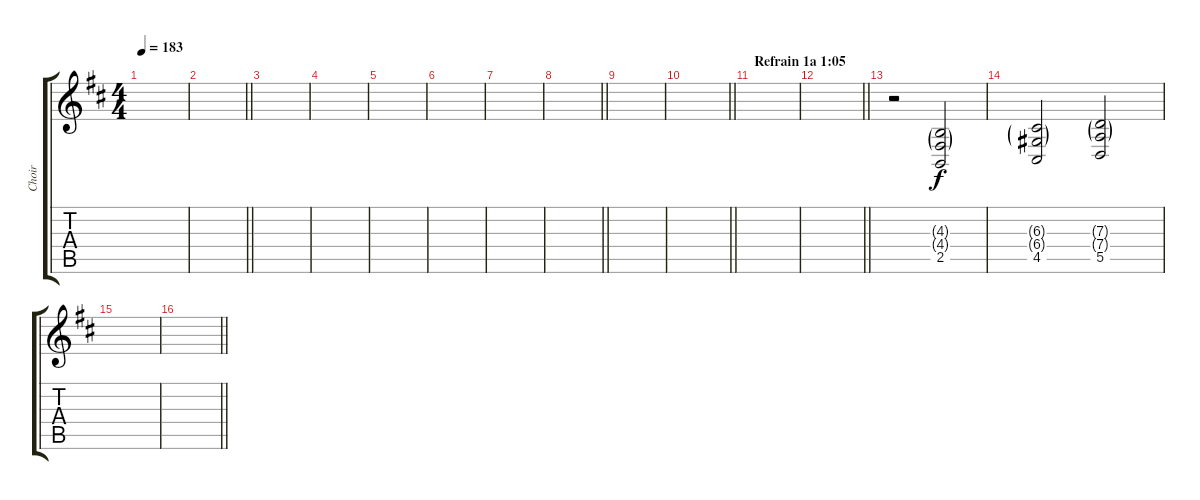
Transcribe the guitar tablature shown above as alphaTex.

\track ("Choir" "Choir") {instrument stringensemble1}
\staff {score tabs}
\tuning (E4 B3 G3 D3 A2 E2) {hide}
\ts (4 4)
\tempo 183
\clef g2
\ks d
|
\barLineRight lightlight
|
|
|
|
|
|
\barLineRight lightlight
|
|
\barLineRight lightlight
|
\section ("" "Refrain 1a 1:05")
|
\barLineRight lightlight
|
r.2 (4.3{g} 4.4{g} 2.5).2 |
(6.3{g} 6.4{g} 4.5).2 (7.3{g} 7.4{g} 5.5).2 |
|
\barLineRight lightlight
